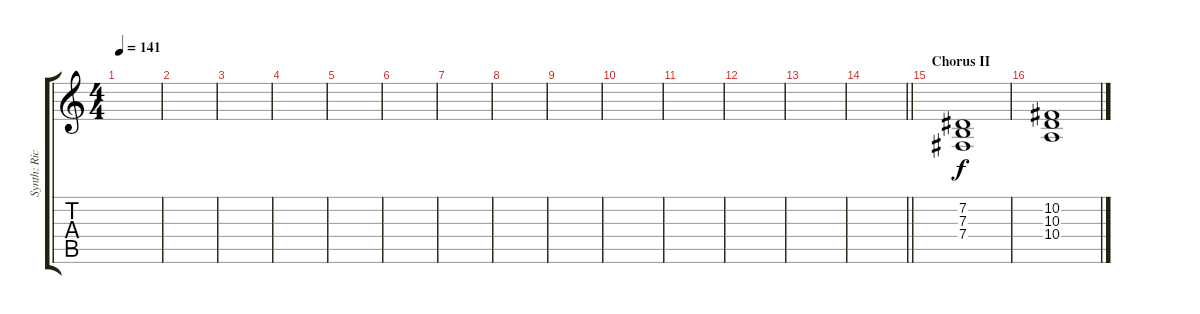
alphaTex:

\track ("Synth: Rick" "Synth: Ric") {instrument stringensemble1}
\staff {score tabs}
\tuning (Db4 Ab3 E3 B2 Gb2 Db2) {hide}
\ts (4 4)
\tempo 141
\clef g2
\ks c
|
|
|
|
|
|
|
|
|
|
|
|
|
\barLineRight lightlight
|
\section ("" "Chorus II")
(7.2 7.3 7.4).1 |
(10.2 10.3 10.4).1
